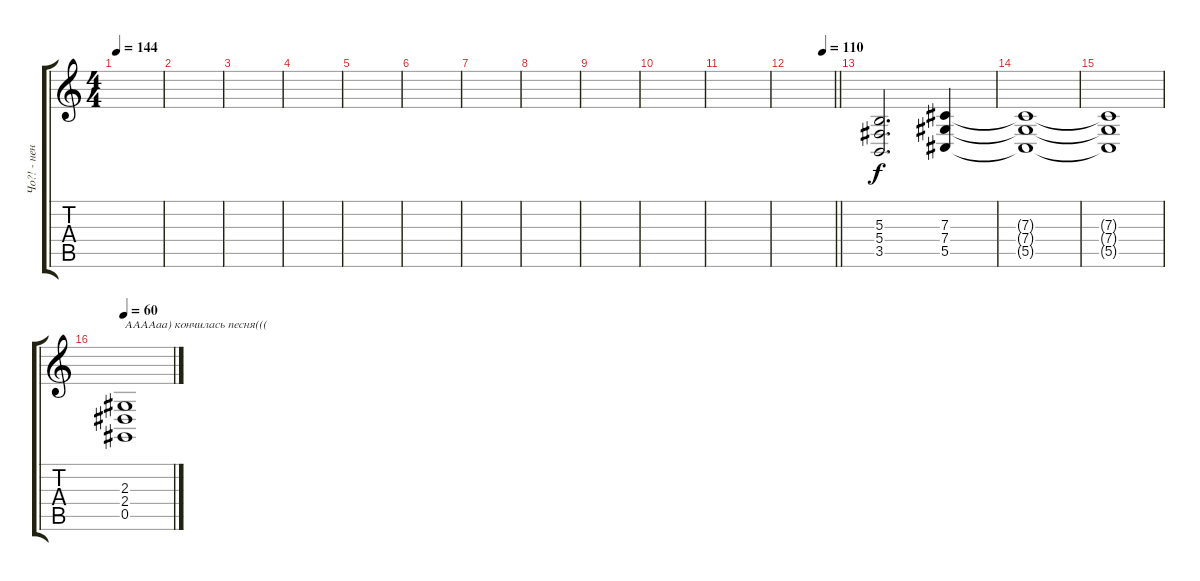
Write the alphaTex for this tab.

\track ("Чо?! - ненужный трек" "Чо?! - нен") {instrument stringensemble1}
\staff {score tabs}
\tuning (Eb4 Bb3 Gb3 Db3 Ab2 Eb2) {hide}
\ts (4 4)
\tempo 144
\clef g2
\ks c
|
|
|
|
|
|
|
|
|
|
|
\tempo (110 0.75)
\barLineRight lightlight
|
(5.3 5.4 3.5).2{d} (7.3 7.4 5.5).4 |
(7.3{t} 7.4{t} 5.5{t}).1 |
(7.3{t} 7.4{t} 5.5{t}).1 |
\tempo 60
(2.3 2.4 0.5).1{txt "ААААаа) кончилась песня((("}
